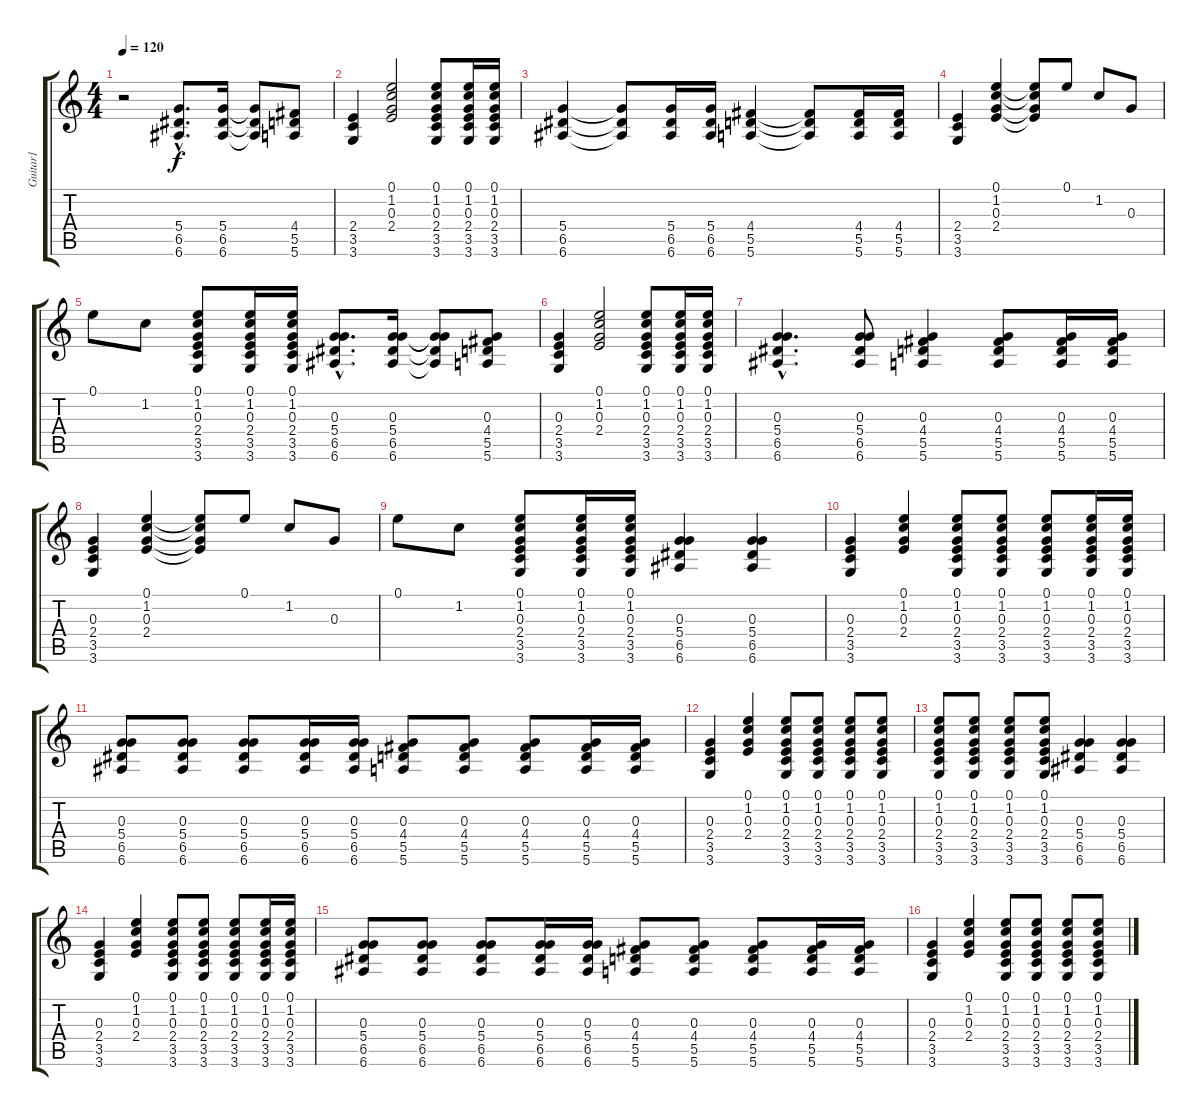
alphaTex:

\track ("Guitar1" "Guitar1") {instrument distortionguitar}
\staff {score tabs}
\tuning (E4 B3 G3 D3 A2 E2) {hide}
\ts (4 4)
\tempo 120
\clef g2
\ks c
r.2{dy f instrument distortionguitar} (5.4{hac} 6.5{hac} 6.6{hac}).8{d} (5.4 6.5 6.6).16 (5.4{t} 6.5{t} 6.6{t}).8 (4.4 5.5 5.6).8 |
(2.4 3.5 3.6).4 (0.1 1.2 0.3 2.4).2 (0.1 1.2 0.3 2.4 3.5 3.6).8 (0.1 1.2 0.3 2.4 3.5 3.6).16 (0.1 1.2 0.3 2.4 3.5 3.6).16 |
(5.4 6.5 6.6).4 (5.4{t} 6.5{t} 6.6{t}).8 (5.4 6.5 6.6).16 (5.4 6.5 6.6).16 (4.4 5.5 5.6).4 (4.4{t} 5.5{t} 5.6{t}).8 (4.4 5.5 5.6).16 (4.4 5.5 5.6).16 |
(2.4 3.5 3.6).4 (0.1 1.2 0.3 2.4).4 (0.1{t} 1.2{t} 0.3{t} 2.4{t}).8 0.1.8 1.2.8 0.3.8 |
0.1.8 1.2.8 (0.1 1.2 0.3 2.4 3.5 3.6).8 (0.1 1.2 0.3 2.4 3.5 3.6).16 (0.1 1.2 0.3 2.4 3.5 3.6).16 (0.3{hac} 5.4{hac} 6.5{hac} 6.6{hac}).8{d} (0.3 5.4 6.5 6.6).16 (0.3{t} 5.4{t} 6.5{t} 6.6{t}).8 (0.3 4.4 5.5 5.6).8 |
(0.3 2.4 3.5 3.6).4 (0.1 1.2 0.3 2.4).2 (0.1 1.2 0.3 2.4 3.5 3.6).8 (0.1 1.2 0.3 2.4 3.5 3.6).16 (0.1 1.2 0.3 2.4 3.5 3.6).16 |
(0.3{hac} 5.4{hac} 6.5{hac} 6.6{hac}).4{d} (0.3 5.4 6.5 6.6).8 (0.3 4.4 5.5 5.6).4 (0.3 4.4 5.5 5.6).8 (0.3 4.4 5.5 5.6).16 (0.3 4.4 5.5 5.6).16 |
(0.3 2.4 3.5 3.6).4 (0.1 1.2 0.3 2.4).4 (0.1{t} 1.2{t} 0.3{t} 2.4{t}).8 0.1.8 1.2.8 0.3.8 |
0.1.8 1.2.8 (0.1 1.2 0.3 2.4 3.5 3.6).8 (0.1 1.2 0.3 2.4 3.5 3.6).16 (0.1 1.2 0.3 2.4 3.5 3.6).16 (0.3 5.4 6.5 6.6).4 (0.3 5.4 6.5 6.6).4 |
(0.3 2.4 3.5 3.6).4 (0.1 1.2 0.3 2.4).4 (0.1 1.2 0.3 2.4 3.5 3.6).8 (0.1 1.2 0.3 2.4 3.5 3.6).8 (0.1 1.2 0.3 2.4 3.5 3.6).8 (0.1 1.2 0.3 2.4 3.5 3.6).16 (0.1 1.2 0.3 2.4 3.5 3.6).16 |
(0.3 5.4 6.5 6.6).8 (0.3 5.4 6.5 6.6).8 (0.3 5.4 6.5 6.6).8 (0.3 5.4 6.5 6.6).16 (0.3 5.4 6.5 6.6).16 (0.3 4.4 5.5 5.6).8 (0.3 4.4 5.5 5.6).8 (0.3 4.4 5.5 5.6).8 (0.3 4.4 5.5 5.6).16 (0.3 4.4 5.5 5.6).16 |
(0.3 2.4 3.5 3.6).4 (0.1 1.2 0.3 2.4).4 (0.1 1.2 0.3 2.4 3.5 3.6).8 (0.1 1.2 0.3 2.4 3.5 3.6).8 (0.1 1.2 0.3 2.4 3.5 3.6).8 (0.1 1.2 0.3 2.4 3.5 3.6).8 |
(0.1 1.2 0.3 2.4 3.5 3.6).8 (0.1 1.2 0.3 2.4 3.5 3.6).8 (0.1 1.2 0.3 2.4 3.5 3.6).8 (0.1 1.2 0.3 2.4 3.5 3.6).8 (0.3 5.4 6.5 6.6).4 (0.3 5.4 6.5 6.6).4 |
(0.3 2.4 3.5 3.6).4 (0.1 1.2 0.3 2.4).4 (0.1 1.2 0.3 2.4 3.5 3.6).8 (0.1 1.2 0.3 2.4 3.5 3.6).8 (0.1 1.2 0.3 2.4 3.5 3.6).8 (0.1 1.2 0.3 2.4 3.5 3.6).16 (0.1 1.2 0.3 2.4 3.5 3.6).16 |
(0.3 5.4 6.5 6.6).8 (0.3 5.4 6.5 6.6).8 (0.3 5.4 6.5 6.6).8 (0.3 5.4 6.5 6.6).16 (0.3 5.4 6.5 6.6).16 (0.3 4.4 5.5 5.6).8 (0.3 4.4 5.5 5.6).8 (0.3 4.4 5.5 5.6).8 (0.3 4.4 5.5 5.6).16 (0.3 4.4 5.5 5.6).16 |
(0.3 2.4 3.5 3.6).4 (0.1 1.2 0.3 2.4).4 (0.1 1.2 0.3 2.4 3.5 3.6).8 (0.1 1.2 0.3 2.4 3.5 3.6).8 (0.1 1.2 0.3 2.4 3.5 3.6).8 (0.1 1.2 0.3 2.4 3.5 3.6).8
